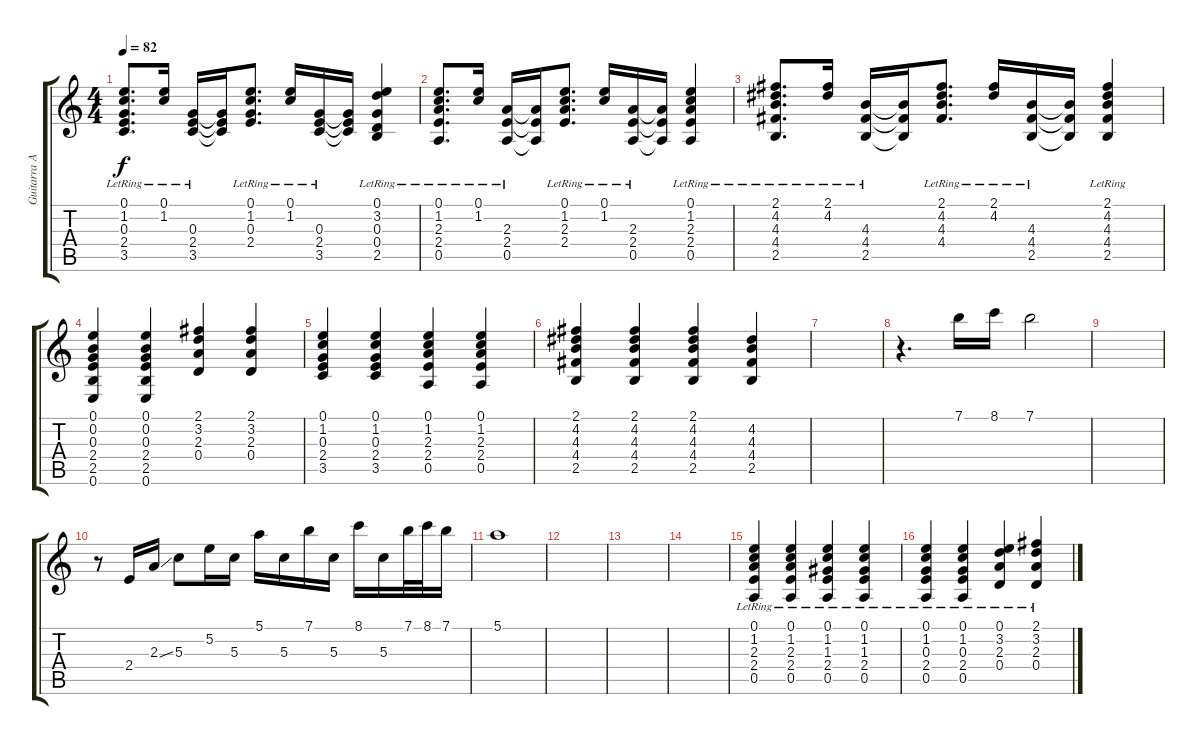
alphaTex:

\track ("Guitarra Acústica 1" "Guitarra A") {instrument acousticguitarsteel}
\staff {score tabs}
\tuning (E4 B3 G3 D3 A2 E2) {hide}
\ts (4 4)
\tempo 82
\clef g2
\ks c
(0.1{lr} 1.2{lr} 0.3{lr} 2.4{lr} 3.5{lr}).8{d dy f} (0.1{lr} 1.2{lr}).16 (0.3{lr} 2.4{lr} 3.5{lr}).16 (0.3{t} 2.4{t} 3.5{t}).16 (0.1{lr} 1.2{lr} 0.3{lr} 2.4{lr}).8{d} (0.1{lr} 1.2{lr}).16 (0.3{lr} 2.4{lr} 3.5{lr}).16 (0.3{t} 2.4{t} 3.5{t}).16 (0.1{lr} 3.2{lr} 0.3{lr} 0.4{lr} 2.5{lr}).4 |
(0.1{lr} 1.2{lr} 2.3{lr} 2.4{lr} 0.5{lr}).8{d} (0.1{lr} 1.2{lr}).16 (2.3{lr} 2.4{lr} 0.5{lr}).16 (2.3{t} 2.4{t} 0.5{t}).16 (0.1{lr} 1.2{lr} 2.3{lr} 2.4{lr}).8{d} (0.1{lr} 1.2{lr}).16 (2.3{lr} 2.4{lr} 0.5{lr}).16 (2.3{t} 2.4{t} 0.5{t}).16 (0.1{lr} 1.2{lr} 2.3{lr} 2.4{lr} 0.5{lr}).4 |
(2.1{lr} 4.2{lr} 4.3{lr} 4.4{lr} 2.5{lr}).8{d} (2.1{lr} 4.2{lr}).16 (4.3{lr} 4.4{lr} 2.5{lr}).16 (4.3{t} 4.4{t} 2.5{t}).16 (2.1{lr} 4.2{lr} 4.3{lr} 4.4{lr}).8{d} (2.1{lr} 4.2{lr}).16 (4.3{lr} 4.4{lr} 2.5{lr}).16 (4.3{t} 4.4{t} 2.5{t}).16 (2.1{lr} 4.2{lr} 4.3{lr} 4.4{lr} 2.5{lr}).4 |
(0.1 0.2 0.3 2.4 2.5 0.6).4 (0.1 0.2 0.3 2.4 2.5 0.6).4 (2.1 3.2 2.3 0.4).4 (2.1 3.2 2.3 0.4).4 |
(0.1 1.2 0.3 2.4 3.5).4 (0.1 1.2 0.3 2.4 3.5).4 (0.1 1.2 2.3 2.4 0.5).4 (0.1 1.2 2.3 2.4 0.5).4 |
(2.1 4.2 4.3 4.4 2.5).4 (2.1 4.2 4.3 4.4 2.5).4 (2.1 4.2 4.3 4.4 2.5).4 (4.2 4.3 4.4 2.5).4 |
|
r.4{d volume 12 balance 8} 7.1.16 8.1.16 7.1.2 |
|
r.8 2.4.16 2.3{ss}.16 5.3.8 5.2.16 5.3.16 5.1.16 5.3.16 7.1.16 5.3.16 8.1.16 5.3.16 7.1.32 8.1.32 7.1.16 |
5.1.1 |
|
|
|
(0.1{lr} 1.2{lr} 2.3{lr} 2.4{lr} 0.5{lr}).4{volume 5 balance 1} (0.1{lr} 1.2{lr} 2.3{lr} 2.4{lr} 0.5{lr}).4 (0.1{lr} 1.2{lr} 1.3{lr} 2.4{lr} 0.5{lr}).4 (0.1{lr} 1.2{lr} 1.3{lr} 2.4{lr} 0.5{lr}).4 |
(0.1{lr} 1.2{lr} 0.3{lr} 2.4{lr} 0.5{lr}).4 (0.1{lr} 1.2{lr} 0.3{lr} 2.4{lr} 0.5{lr}).4 (0.1{lr} 3.2{lr} 2.3{lr} 0.4{lr}).4 (2.1{lr} 3.2{lr} 2.3{lr} 0.4{lr}).4
